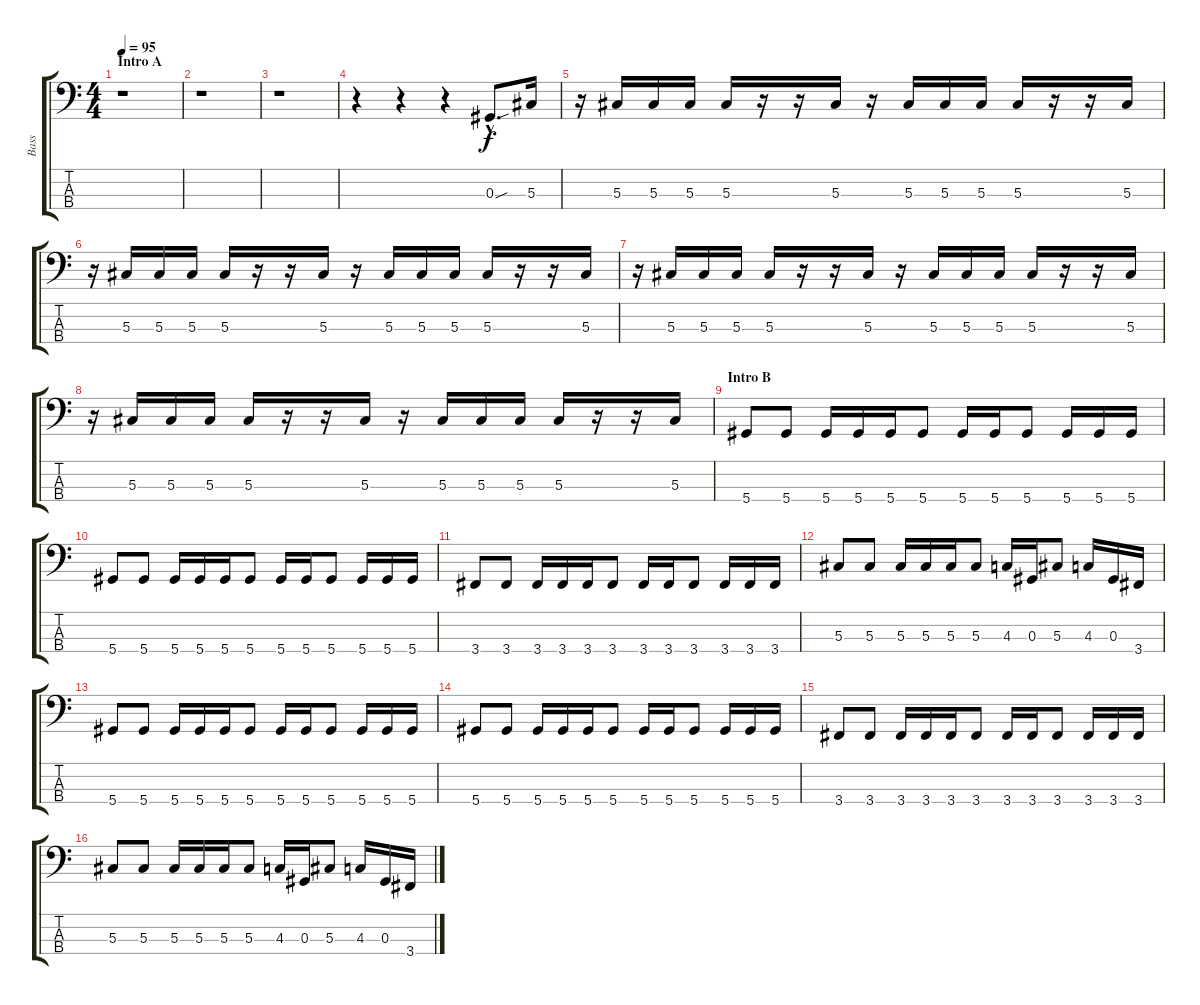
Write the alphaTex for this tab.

\track ("Bass" "Bass") {instrument electricbasspick}
\staff {score tabs}
\tuning (Gb2 Db2 Ab1 Eb1) {hide}
\ts (4 4)
\section ("" "Intro A")
\tempo 95
\clef f4
\ks c
r.1{dy f instrument electricbasspick} |
r.1 |
r.1 |
r.4 r.4 r.4 0.3{sou hac}.8{d} 5.3.16 |
r.16 5.3.16 5.3.16 5.3.16 5.3.16 r.16 r.16 5.3.16 r.16 5.3.16 5.3.16 5.3.16 5.3.16 r.16 r.16 5.3.16 |
r.16 5.3.16 5.3.16 5.3.16 5.3.16 r.16 r.16 5.3.16 r.16 5.3.16 5.3.16 5.3.16 5.3.16 r.16 r.16 5.3.16 |
r.16 5.3.16 5.3.16 5.3.16 5.3.16 r.16 r.16 5.3.16 r.16 5.3.16 5.3.16 5.3.16 5.3.16 r.16 r.16 5.3.16 |
r.16 5.3.16 5.3.16 5.3.16 5.3.16 r.16 r.16 5.3.16 r.16 5.3.16 5.3.16 5.3.16 5.3.16 r.16 r.16 5.3.16 |
\section ("" "Intro B")
5.4.8 5.4.8 5.4.16 5.4.16 5.4.16 5.4.8 5.4.16 5.4.16 5.4.8 5.4.16 5.4.16 5.4.16 |
5.4.8 5.4.8 5.4.16 5.4.16 5.4.16 5.4.8 5.4.16 5.4.16 5.4.8 5.4.16 5.4.16 5.4.16 |
3.4.8 3.4.8 3.4.16 3.4.16 3.4.16 3.4.8 3.4.16 3.4.16 3.4.8 3.4.16 3.4.16 3.4.16 |
5.3.8 5.3.8 5.3.16 5.3.16 5.3.16 5.3.8 4.3.16 0.3.16 5.3.8 4.3.16 0.3.16 3.4.16 |
5.4.8 5.4.8 5.4.16 5.4.16 5.4.16 5.4.8 5.4.16 5.4.16 5.4.8 5.4.16 5.4.16 5.4.16 |
5.4.8 5.4.8 5.4.16 5.4.16 5.4.16 5.4.8 5.4.16 5.4.16 5.4.8 5.4.16 5.4.16 5.4.16 |
3.4.8 3.4.8 3.4.16 3.4.16 3.4.16 3.4.8 3.4.16 3.4.16 3.4.8 3.4.16 3.4.16 3.4.16 |
5.3.8 5.3.8 5.3.16 5.3.16 5.3.16 5.3.8 4.3.16 0.3.16 5.3.8 4.3.16 0.3.16 3.4.16
